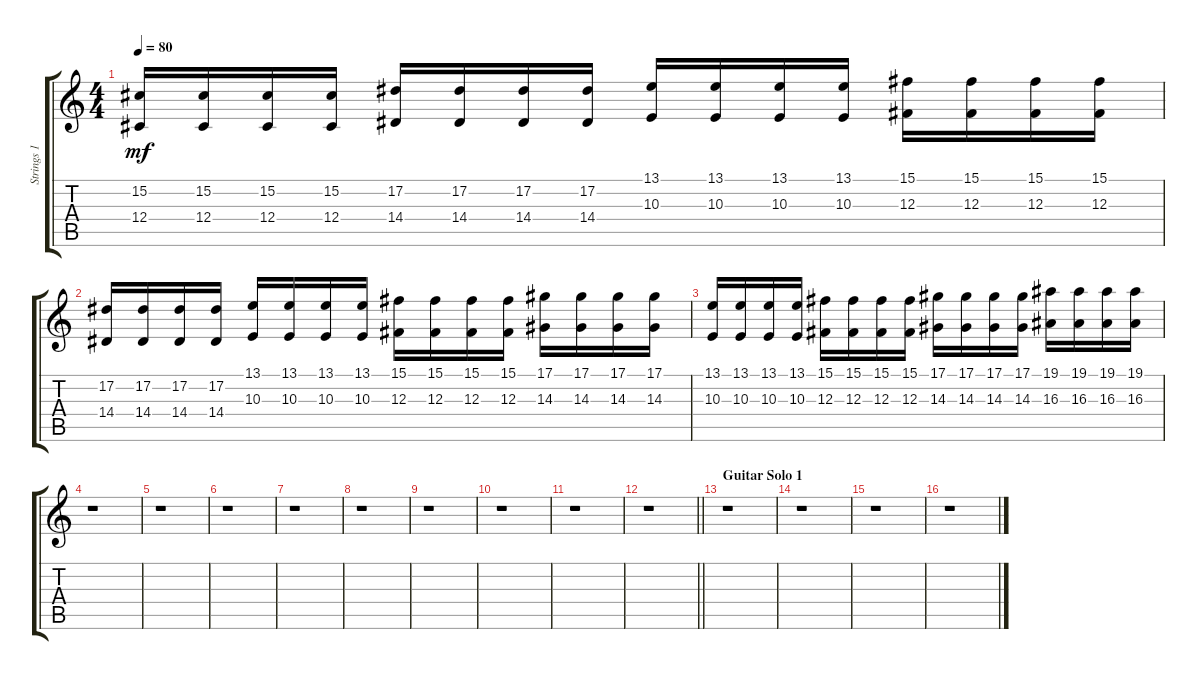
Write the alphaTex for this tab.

\track ("Strings 1" "Strings 1") {instrument stringensemble1}
\staff {score tabs}
\tuning (Eb4 Bb3 Gb3 Db3 Ab2 Eb2) {hide}
\ts (4 4)
\tempo 80
\clef g2
\ks c
(15.2 12.4).16{dy mf} (15.2 12.4).16 (15.2 12.4).16 (15.2 12.4).16 (17.2 14.4).16 (17.2 14.4).16 (17.2 14.4).16 (17.2 14.4).16 (13.1 10.3).16 (13.1 10.3).16 (13.1 10.3).16 (13.1 10.3).16 (15.1 12.3).16 (15.1 12.3).16 (15.1 12.3).16 (15.1 12.3).16 |
(17.2 14.4).16 (17.2 14.4).16 (17.2 14.4).16 (17.2 14.4).16 (13.1 10.3).16 (13.1 10.3).16 (13.1 10.3).16 (13.1 10.3).16 (15.1 12.3).16 (15.1 12.3).16 (15.1 12.3).16 (15.1 12.3).16 (17.1 14.3).16 (17.1 14.3).16 (17.1 14.3).16 (17.1 14.3).16 |
(13.1 10.3).16 (13.1 10.3).16 (13.1 10.3).16 (13.1 10.3).16 (15.1 12.3).16 (15.1 12.3).16 (15.1 12.3).16 (15.1 12.3).16 (17.1 14.3).16 (17.1 14.3).16 (17.1 14.3).16 (17.1 14.3).16 (19.1 16.3).16 (19.1 16.3).16 (19.1 16.3).16 (19.1 16.3).16 |
r.1 |
r.1 |
r.1 |
r.1 |
r.1 |
r.1 |
r.1 |
r.1 |
\barLineRight lightlight
r.1 |
\section ("" "Guitar Solo 1")
r.1 |
r.1 |
r.1 |
r.1
